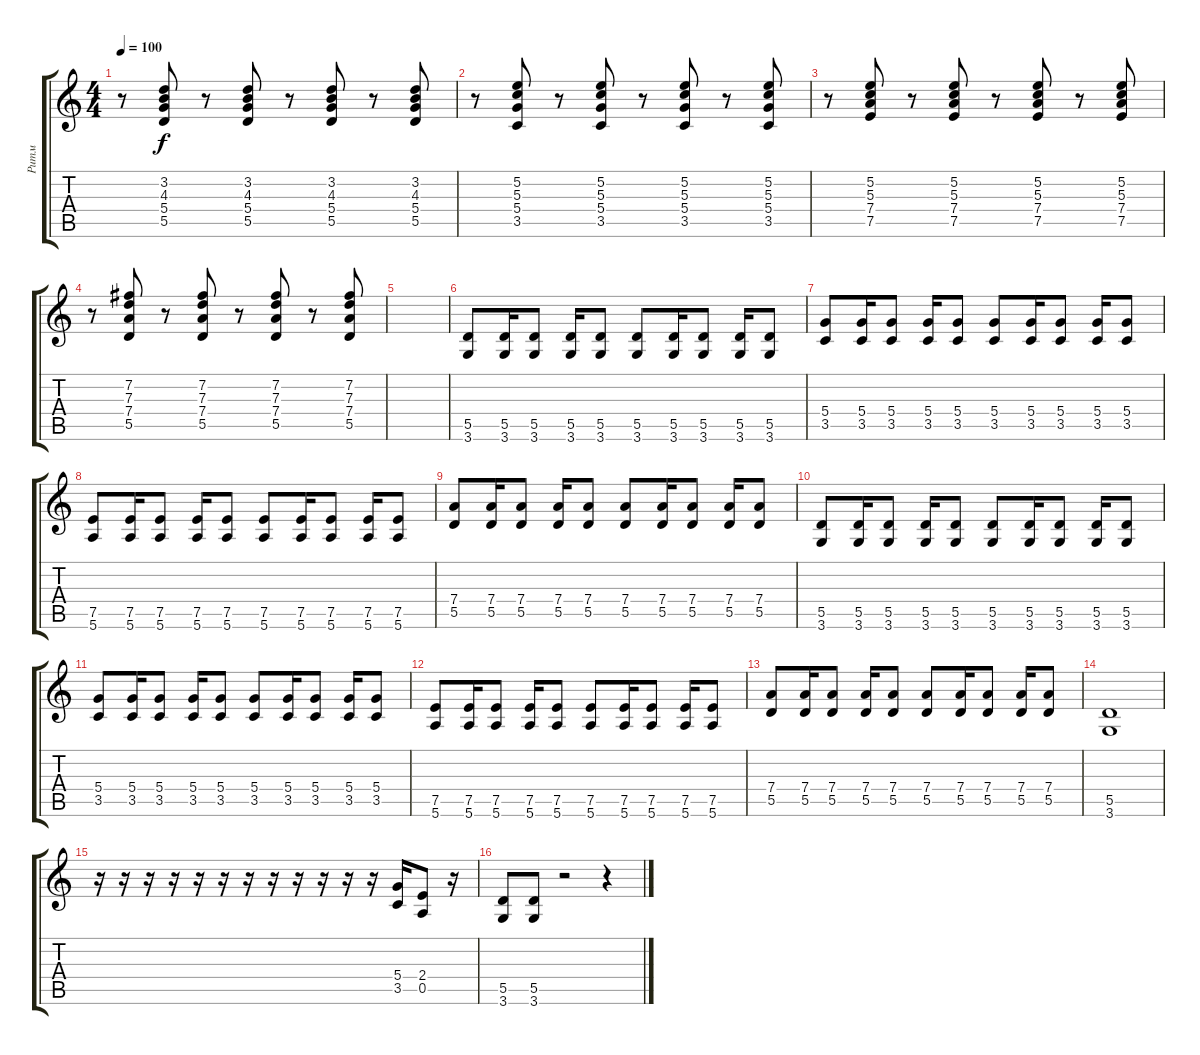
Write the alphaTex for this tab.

\track ("Ритм" "Ритм") {instrument overdrivenguitar}
\staff {score tabs}
\tuning (E4 B3 G3 D3 A2 E2) {hide}
\ts (4 4)
\tempo 100
\clef g2
\ks c
r.8{dy f instrument electricguitarclean} (3.2 4.3 5.4 5.5).8 r.8 (3.2 4.3 5.4 5.5).8 r.8 (3.2 4.3 5.4 5.5).8 r.8 (3.2 4.3 5.4 5.5).8 |
r.8 (5.2 5.3 5.4 3.5).8 r.8 (5.2 5.3 5.4 3.5).8 r.8 (5.2 5.3 5.4 3.5).8 r.8 (5.2 5.3 5.4 3.5).8 |
r.8 (5.2 5.3 7.4 7.5).8 r.8 (5.2 5.3 7.4 7.5).8 r.8 (5.2 5.3 7.4 7.5).8 r.8 (5.2 5.3 7.4 7.5).8 |
r.8 (7.2 7.3 7.4 5.5).8 r.8 (7.2 7.3 7.4 5.5).8 r.8 (7.2 7.3 7.4 5.5).8 r.8 (7.2 7.3 7.4 5.5).8 |
|
(5.5 3.6).8{instrument overdrivenguitar} (5.5 3.6).16 (5.5 3.6).8 (5.5 3.6).16 (5.5 3.6).8 (5.5 3.6).8 (5.5 3.6).16 (5.5 3.6).8 (5.5 3.6).16 (5.5 3.6).8 |
(5.4 3.5).8 (5.4 3.5).16 (5.4 3.5).8 (5.4 3.5).16 (5.4 3.5).8 (5.4 3.5).8 (5.4 3.5).16 (5.4 3.5).8 (5.4 3.5).16 (5.4 3.5).8 |
(7.5 5.6).8 (7.5 5.6).16 (7.5 5.6).8 (7.5 5.6).16 (7.5 5.6).8 (7.5 5.6).8 (7.5 5.6).16 (7.5 5.6).8 (7.5 5.6).16 (7.5 5.6).8 |
(7.4 5.5).8 (7.4 5.5).16 (7.4 5.5).8 (7.4 5.5).16 (7.4 5.5).8 (7.4 5.5).8 (7.4 5.5).16 (7.4 5.5).8 (7.4 5.5).16 (7.4 5.5).8 |
(5.5 3.6).8 (5.5 3.6).16 (5.5 3.6).8 (5.5 3.6).16 (5.5 3.6).8 (5.5 3.6).8 (5.5 3.6).16 (5.5 3.6).8 (5.5 3.6).16 (5.5 3.6).8 |
(5.4 3.5).8 (5.4 3.5).16 (5.4 3.5).8 (5.4 3.5).16 (5.4 3.5).8 (5.4 3.5).8 (5.4 3.5).16 (5.4 3.5).8 (5.4 3.5).16 (5.4 3.5).8 |
(7.5 5.6).8 (7.5 5.6).16 (7.5 5.6).8 (7.5 5.6).16 (7.5 5.6).8 (7.5 5.6).8 (7.5 5.6).16 (7.5 5.6).8 (7.5 5.6).16 (7.5 5.6).8 |
(7.4 5.5).8 (7.4 5.5).16 (7.4 5.5).8 (7.4 5.5).16 (7.4 5.5).8 (7.4 5.5).8 (7.4 5.5).16 (7.4 5.5).8 (7.4 5.5).16 (7.4 5.5).8 |
(5.5 3.6).1 |
r.16 r.16 r.16 r.16 r.16 r.16 r.16 r.16 r.16 r.16 r.16 r.16 (5.4 3.5).16 (2.4 0.5).8 r.16 |
(5.5 3.6).8 (5.5 3.6).8 r.2 r.4
